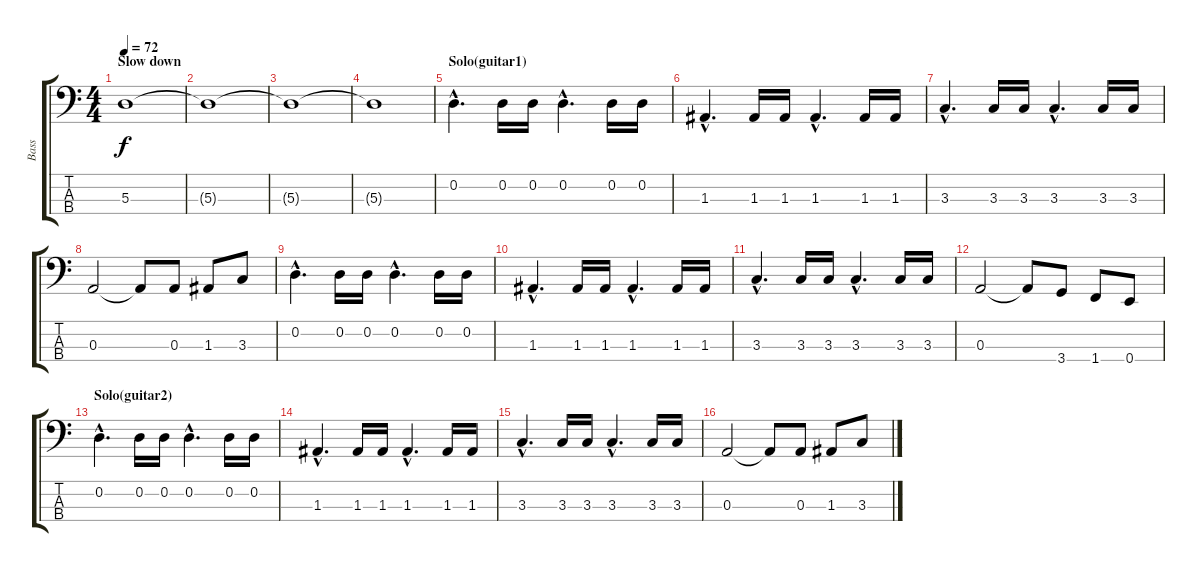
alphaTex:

\track ("Bass" "Bass") {instrument electricbassfinger}
\staff {score tabs}
\tuning (G2 D2 A1 E1) {hide}
\ts (4 4)
\section ("" "Slow down")
\tempo 72
\clef f4
\ks c
5.3.1{dy f} |
5.3{t}.1 |
5.3{t}.1 |
5.3{t}.1 |
\section ("" "Solo(guitar1)")
0.2{hac}.4{d} 0.2.16 0.2.16 0.2{hac}.4{d} 0.2.16 0.2.16 |
1.3{hac}.4{d} 1.3.16 1.3.16 1.3{hac}.4{d} 1.3.16 1.3.16 |
3.3{hac}.4{d} 3.3.16 3.3.16 3.3{hac}.4{d} 3.3.16 3.3.16 |
0.3.2 0.3{t}.8 0.3.8 1.3.8 3.3.8 |
0.2{hac}.4{d} 0.2.16 0.2.16 0.2{hac}.4{d} 0.2.16 0.2.16 |
1.3{hac}.4{d} 1.3.16 1.3.16 1.3{hac}.4{d} 1.3.16 1.3.16 |
3.3{hac}.4{d} 3.3.16 3.3.16 3.3{hac}.4{d} 3.3.16 3.3.16 |
0.3.2 0.3{t}.8 3.4.8 1.4.8 0.4.8 |
\section ("" "Solo(guitar2)")
0.2{hac}.4{d} 0.2.16 0.2.16 0.2{hac}.4{d} 0.2.16 0.2.16 |
1.3{hac}.4{d} 1.3.16 1.3.16 1.3{hac}.4{d} 1.3.16 1.3.16 |
3.3{hac}.4{d} 3.3.16 3.3.16 3.3{hac}.4{d} 3.3.16 3.3.16 |
0.3.2 0.3{t}.8 0.3.8 1.3.8 3.3.8
